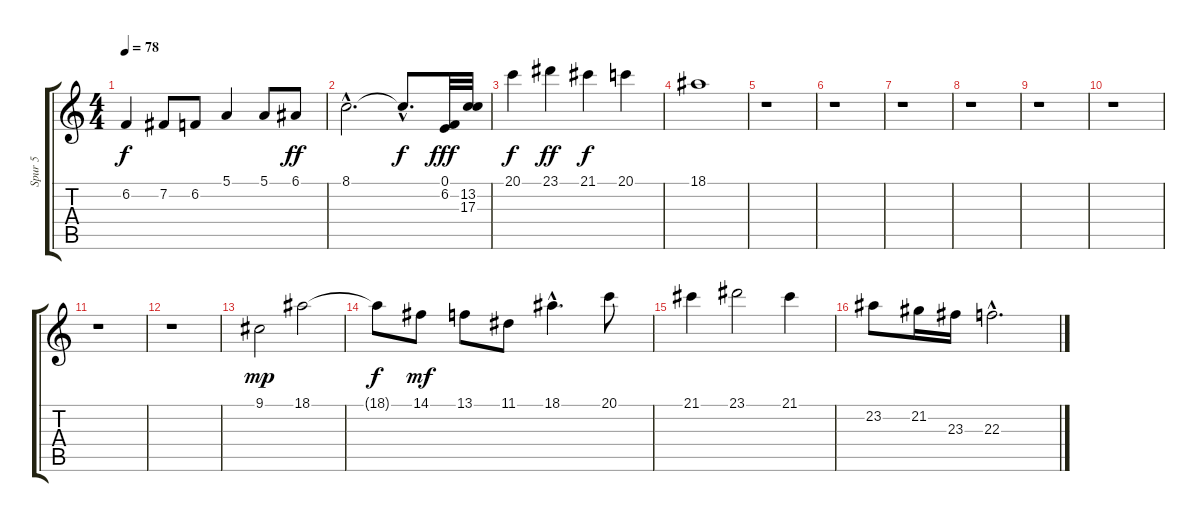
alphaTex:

\track ("Spur 5" "Spur 5") {instrument stringensemble1}
\staff {score tabs}
\tuning (E4 B3 G3 D3 A2 E2) {hide}
\ts (4 4)
\tempo 78
\clef g2
\ks c
6.2.4{dy f} 7.2.8 6.2.8 5.1.4 5.1.8 6.1.8{dy ff} |
8.1{hac}.2{d} 8.1{hac t}.8{d dy f} (0.1 6.2).32{dy fff} (13.2 17.3).32 |
20.1.4{dy f} 23.1.4{dy ff} 21.1.4{dy f} 20.1.4 |
18.1.1 |
r.1 |
r.1 |
r.1 |
r.1 |
r.1 |
r.1 |
r.1 |
r.1 |
9.1.2{dy mp} 18.1.2 |
18.1{t}.8{dy f} 14.1.8{dy mf} 13.1.8 11.1.8 18.1{hac}.4{d} 20.1.8 |
21.1.4 23.1.2 21.1.4 |
23.2.8 21.2.16 23.3.16 22.3{hac}.2{d}
